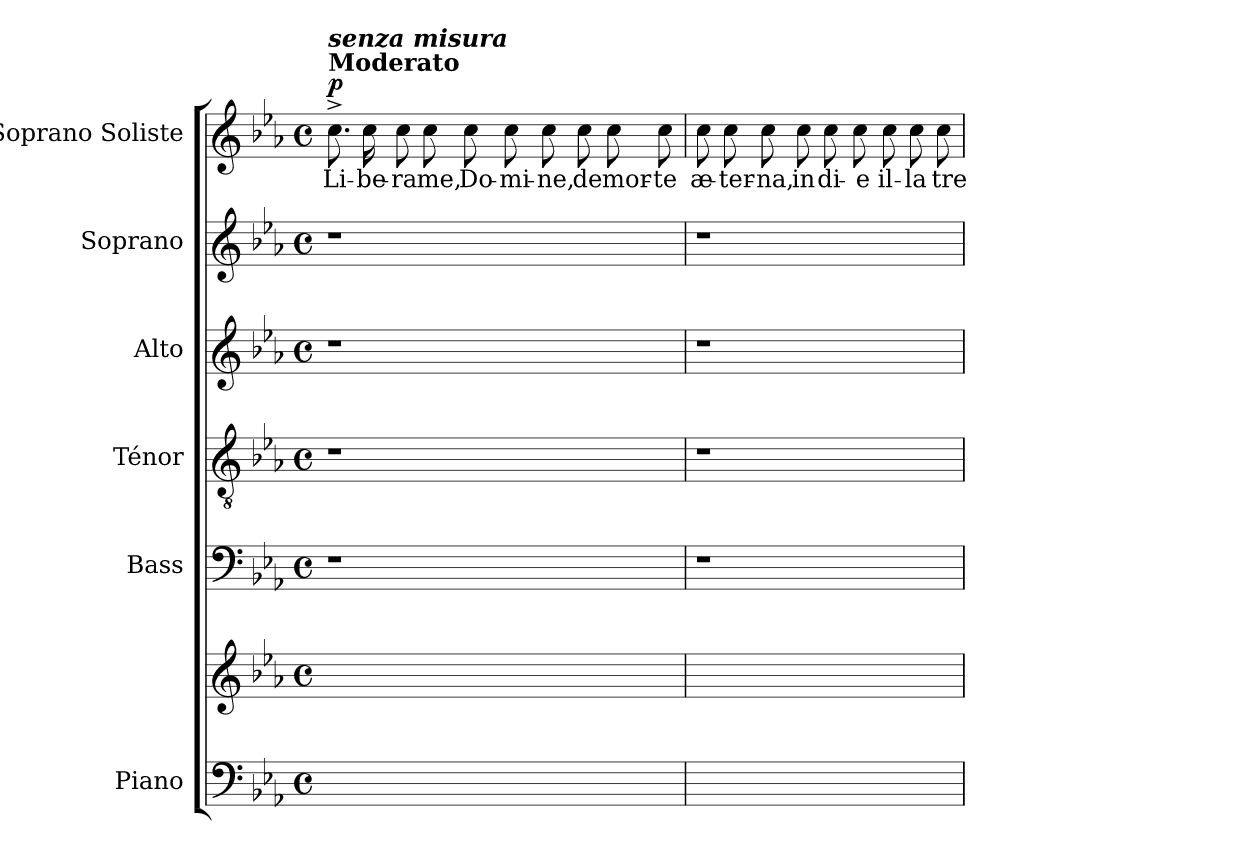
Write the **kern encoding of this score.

**kern	**kern	**kern	**kern	**kern	**kern	**kern	**text	**dynam
*part6	*part6	*part5	*part4	*part3	*part2	*part1	*part1	*part1
*staff7	*staff6	*staff5	*staff4	*staff3	*staff2	*staff1	*staff1	*staff1
*I"Piano	*	*I"Bass	*I"Ténor	*I"Alto	*I"Soprano	*I"Soprano Soliste	*	*
*I'Pno.	*	*I'B.	*I'T.	*I'A.	*I'S.	*	*	*
*clefF4	*clefG2	*clefF4	*clefGv2	*clefG2	*clefG2	*clefG2	*	*
*k[b-e-a-]	*k[b-e-a-]	*k[b-e-a-]	*k[b-e-a-]	*k[b-e-a-]	*k[b-e-a-]	*k[b-e-a-]	*	*
*M4/4	*M4/4	*M4/4	*M4/4	*M4/4	*M4/4	*M4/4	*	*
*met(c)	*met(c)	*met(c)	*met(c)	*met(c)	*met(c)	*met(c)	*	*
*MM72	*MM72	*MM72	*MM72	*MM72	*MM72	*MM72	*	*
=1	=1	=1	=1	=1	=1	=1	=1	=1
!	!	!	!	!	!	!LO:TX:a:B:t=Moderato	!	!
!	!	!	!	!	!	!LO:TX:a:Bi:t=senza misura	!	!
!	!	!	!	!	!	!	!	!LO:DY:a
1ryy	1ryy	1r	1r	1r	1r	8.cc^\	Li-	p
.	.	.	.	.	.	16cc\	-be-	.
.	.	.	.	.	.	8cc\	-ra	.
.	.	.	.	.	.	8cc\	me,	.
.	.	.	.	.	.	8cc\	Do-	.
.	.	.	.	.	.	8cc\	-mi-	.
.	.	.	.	.	.	8cc\	-ne,	.
.	.	.	.	.	.	8cc\	de	.
4ryy	4ryy	4ryy	4ryy	4ryy	4ryy	8cc\	mor-	.
.	.	.	.	.	.	8cc\	-te	.
=1X1	=1X1	=1X1	=1X1	=1X1	=1X1	=1X1	=1X1	=1X1
1ryy	1ryy	1r	1r	1r	1r	8cc\	æ-	.
.	.	.	.	.	.	8cc\	-ter-	.
.	.	.	.	.	.	8cc\	-na,	.
.	.	.	.	.	.	8cc\	in	.
.	.	.	.	.	.	8cc\	di-	.
.	.	.	.	.	.	8cc\	-e	.
.	.	.	.	.	.	8cc\	il-	.
.	.	.	.	.	.	8cc\	-la	.
8ryy	8ryy	8ryy	8ryy	8ryy	8ryy	8cc\	tre-	.
=	=	=	=	=	=	=	=	=
*-	*-	*-	*-	*-	*-	*-	*-	*-
